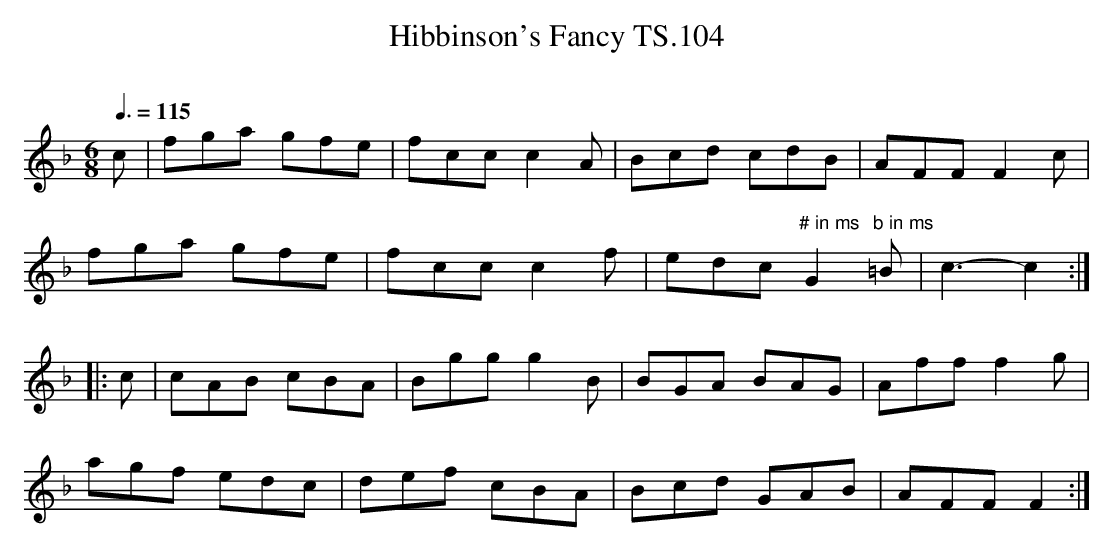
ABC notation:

X:1
T:Hibbinson's Fancy TS.104
M:6/8
L:1/8
Q:3/8=115
O:
K:F
c|fga gfe|fccc2A|Bcd cdB|AFFF2c|
fga gfe|fccc2f|edc "^# in ms"G2"^b in ms"=B|c3-c2:|
|:c|cAB cBA|Bggg2B|BGA BAG|Afff2g|
agf edc|def cBA|Bcd GAB|AFFF2:|]
